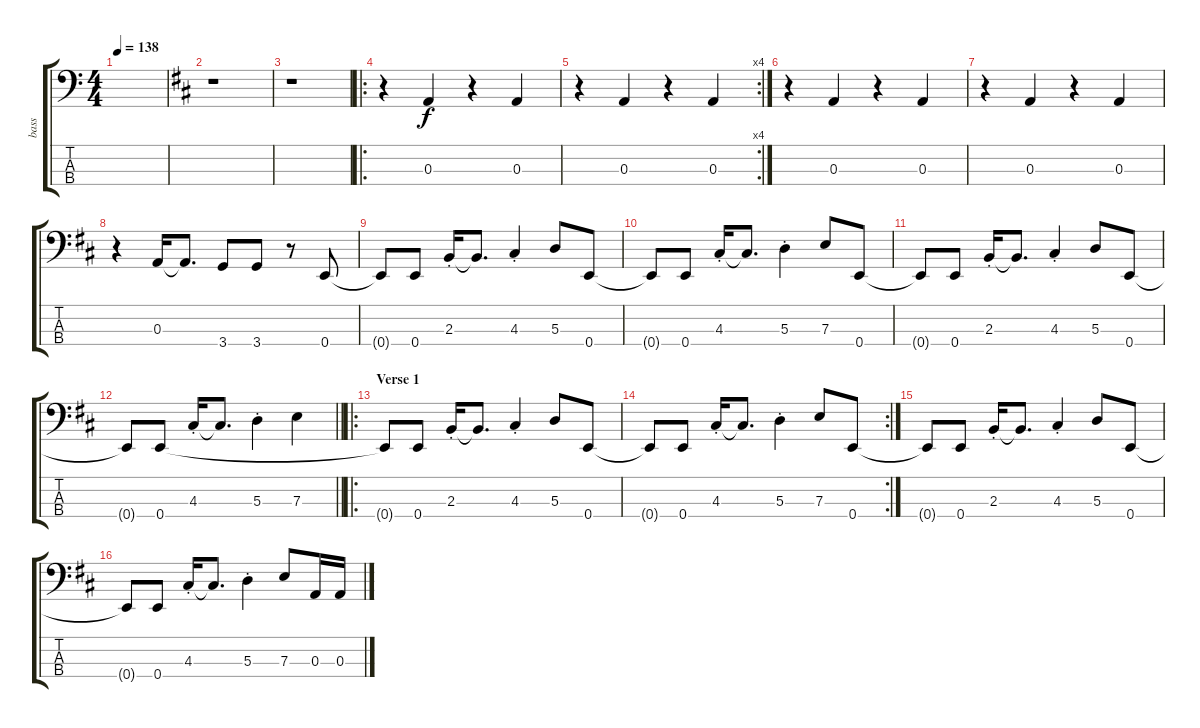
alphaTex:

\track ("bass" "bass") {instrument electricbassfinger}
\staff {score tabs}
\tuning (G2 D2 A1 E1) {hide}
\ts (4 4)
\tempo 138
\clef f4
\ks c
|
\ks d
r.1 |
r.1 |
\ro
r.4 0.3.4 r.4 0.3.4 |
\rc 4
r.4 0.3.4 r.4 0.3.4 |
r.4 0.3.4 r.4 0.3.4 |
r.4 0.3.4 r.4 0.3.4 |
r.4 0.3.16 0.3{t}.8{d} 3.4.8 3.4.8 r.8 0.4.8 |
0.4{t}.8 0.4.8 2.3{st}.16 2.3{t}.8{d} 4.3{st}.4 5.3.8 0.4.8 |
0.4{t}.8 0.4.8 4.3{st}.16 4.3{t}.8{d} 5.3{st}.4 7.3.8 0.4.8 |
0.4{t}.8 0.4.8 2.3{st}.16 2.3{t}.8{d} 4.3{st}.4 5.3.8 0.4.8 |
\barLineRight lightlight
0.4{t}.8 0.4.8 4.3{st}.16 4.3{t}.8{d} 5.3{st}.4 7.3.4 |
\ro
\section ("" "Verse 1")
0.4{t}.8 0.4.8 2.3{st}.16 2.3{t}.8{d} 4.3{st}.4 5.3.8 0.4.8 |
\rc 2
0.4{t}.8 0.4.8 4.3{st}.16 4.3{t}.8{d} 5.3{st}.4 7.3.8 0.4.8 |
0.4{t}.8 0.4.8 2.3{st}.16 2.3{t}.8{d} 4.3{st}.4 5.3.8 0.4.8 |
0.4{t}.8 0.4.8 4.3{st}.16 4.3{t}.8{d} 5.3{st}.4 7.3.8 0.3.16 0.3.16
